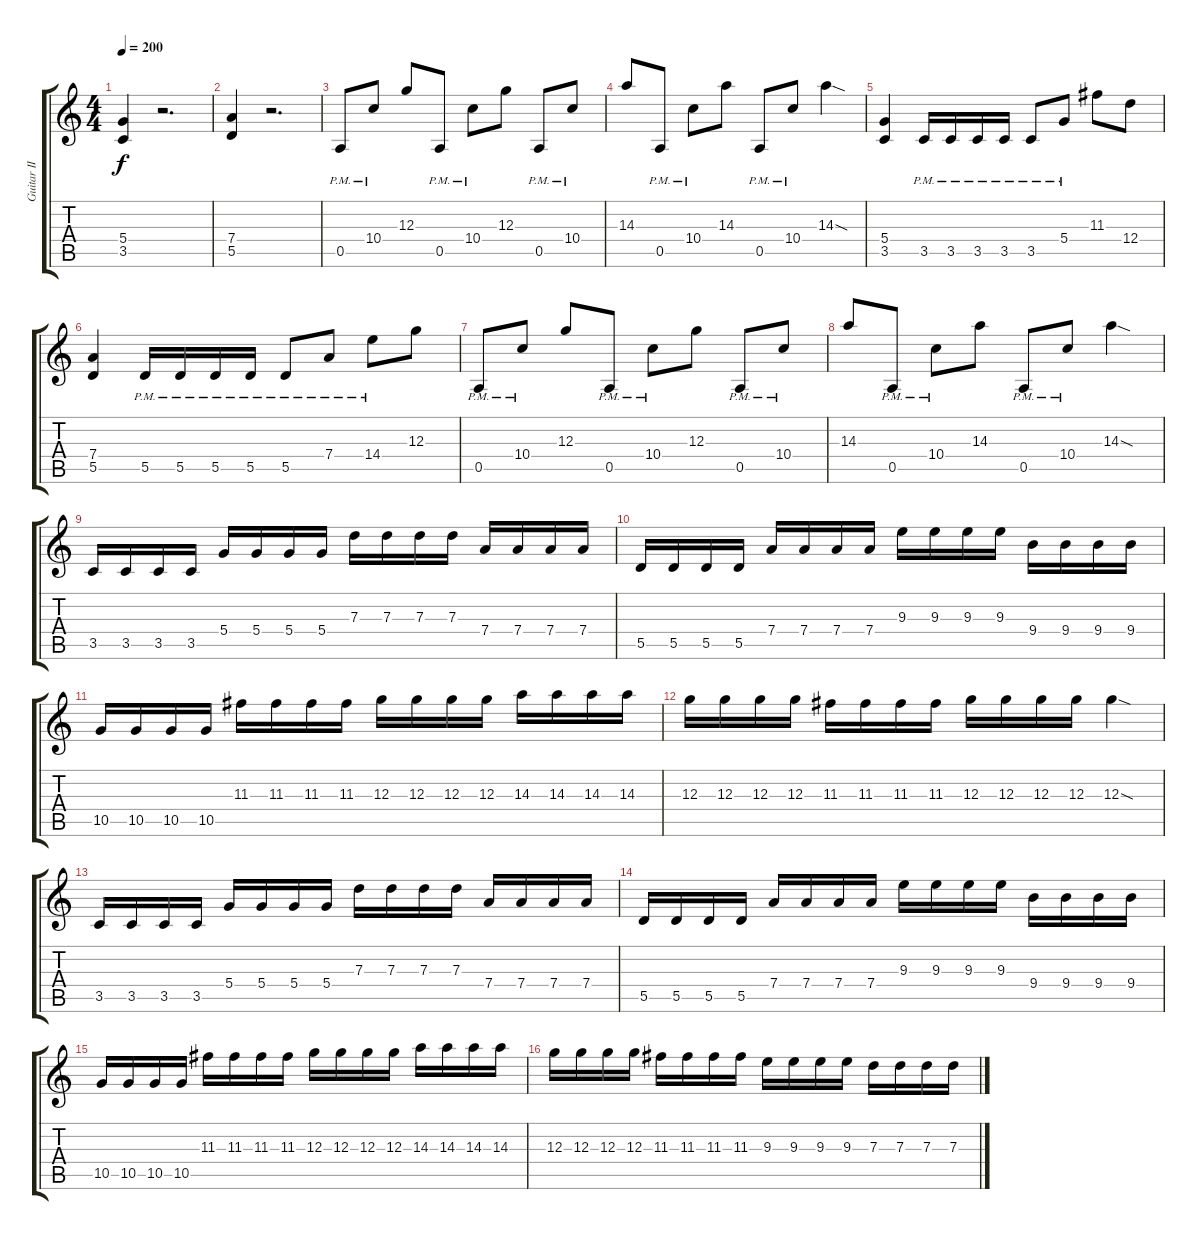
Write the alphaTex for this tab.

\track ("Guitar II" "Guitar II") {instrument distortionguitar}
\staff {score tabs}
\tuning (E4 B3 G3 D3 A2 D2) {hide}
\ts (4 4)
\tempo 200
\clef g2
\ks c
(5.4 3.5).4{dy f instrument distortionguitar} r.2{d} |
(7.4 5.5).4 r.2{d} |
0.5{pm}.8 10.4{pm}.8 12.3.8 0.5{pm}.8 10.4{pm}.8 12.3.8 0.5{pm}.8 10.4{pm}.8 |
14.3.8 0.5{pm}.8 10.4{pm}.8 14.3.8 0.5{pm}.8 10.4{pm}.8 14.3{sod}.4 |
(5.4 3.5).4 3.5{pm}.16 3.5{pm}.16 3.5{pm}.16 3.5{pm}.16 3.5{pm}.8 5.4{pm}.8 11.3.8 12.4.8 |
(7.4 5.5).4 5.5{pm}.16 5.5{pm}.16 5.5{pm}.16 5.5{pm}.16 5.5{pm}.8 7.4{pm}.8 14.4{pm}.8 12.3.8 |
0.5{pm}.8 10.4{pm}.8 12.3.8 0.5{pm}.8 10.4{pm}.8 12.3.8 0.5{pm}.8 10.4{pm}.8 |
14.3.8 0.5{pm}.8 10.4{pm}.8 14.3.8 0.5{pm}.8 10.4{pm}.8 14.3{sod}.4 |
3.5.16 3.5.16 3.5.16 3.5.16 5.4.16 5.4.16 5.4.16 5.4.16 7.3.16 7.3.16 7.3.16 7.3.16 7.4.16 7.4.16 7.4.16 7.4.16 |
5.5.16 5.5.16 5.5.16 5.5.16 7.4.16 7.4.16 7.4.16 7.4.16 9.3.16 9.3.16 9.3.16 9.3.16 9.4.16 9.4.16 9.4.16 9.4.16 |
10.5.16 10.5.16 10.5.16 10.5.16 11.3.16 11.3.16 11.3.16 11.3.16 12.3.16 12.3.16 12.3.16 12.3.16 14.3.16 14.3.16 14.3.16 14.3.16 |
12.3.16 12.3.16 12.3.16 12.3.16 11.3.16 11.3.16 11.3.16 11.3.16 12.3.16 12.3.16 12.3.16 12.3.16 12.3{sod}.4 |
3.5.16 3.5.16 3.5.16 3.5.16 5.4.16 5.4.16 5.4.16 5.4.16 7.3.16 7.3.16 7.3.16 7.3.16 7.4.16 7.4.16 7.4.16 7.4.16 |
5.5.16 5.5.16 5.5.16 5.5.16 7.4.16 7.4.16 7.4.16 7.4.16 9.3.16 9.3.16 9.3.16 9.3.16 9.4.16 9.4.16 9.4.16 9.4.16 |
10.5.16 10.5.16 10.5.16 10.5.16 11.3.16 11.3.16 11.3.16 11.3.16 12.3.16 12.3.16 12.3.16 12.3.16 14.3.16 14.3.16 14.3.16 14.3.16 |
12.3.16 12.3.16 12.3.16 12.3.16 11.3.16 11.3.16 11.3.16 11.3.16 9.3.16 9.3.16 9.3.16 9.3.16 7.3.16 7.3.16 7.3.16 7.3.16
